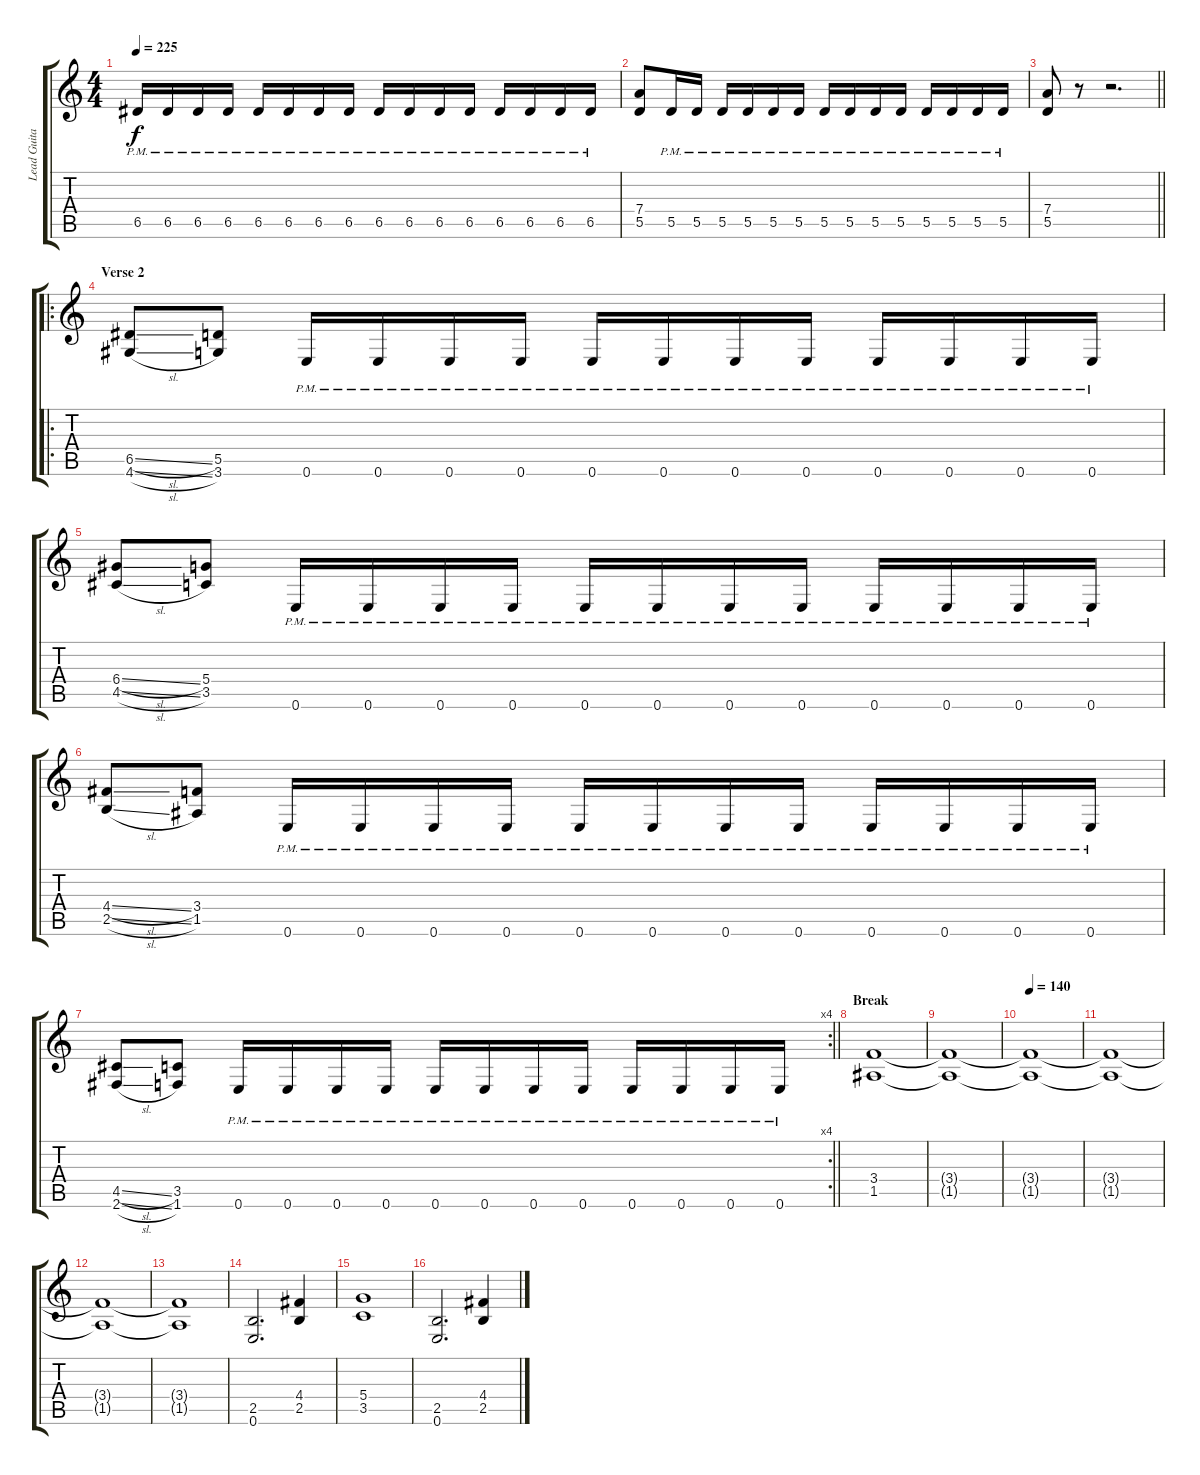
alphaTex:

\track ("Lead Guitar" "Lead Guita") {instrument distortionguitar}
\staff {score tabs}
\tuning (E4 B3 G3 D3 A2 E2) {hide}
\ts (4 4)
\tempo 225
\clef g2
\ks c
6.5{pm}.16{dy f} 6.5{pm}.16 6.5{pm}.16 6.5{pm}.16 6.5{pm}.16 6.5{pm}.16 6.5{pm}.16 6.5{pm}.16 6.5{pm}.16 6.5{pm}.16 6.5{pm}.16 6.5{pm}.16 6.5{pm}.16 6.5{pm}.16 6.5{pm}.16 6.5{pm}.16 |
(7.4 5.5).8 5.5{pm}.16 5.5{pm}.16 5.5{pm}.16 5.5{pm}.16 5.5{pm}.16 5.5{pm}.16 5.5{pm}.16 5.5{pm}.16 5.5{pm}.16 5.5{pm}.16 5.5{pm}.16 5.5{pm}.16 5.5{pm}.16 5.5{pm}.16 |
\barLineRight lightlight
(7.4 5.5).8 r.8 r.2{d} |
\ro
\section ("" "Verse 2")
(6.5{sl} 4.6{sl}).8 (5.5 3.6).8 0.6{pm}.16 0.6{pm}.16 0.6{pm}.16 0.6{pm}.16 0.6{pm}.16 0.6{pm}.16 0.6{pm}.16 0.6{pm}.16 0.6{pm}.16 0.6{pm}.16 0.6{pm}.16 0.6{pm}.16 |
(6.4{sl} 4.5{sl}).8 (5.4 3.5).8 0.6{pm}.16 0.6{pm}.16 0.6{pm}.16 0.6{pm}.16 0.6{pm}.16 0.6{pm}.16 0.6{pm}.16 0.6{pm}.16 0.6{pm}.16 0.6{pm}.16 0.6{pm}.16 0.6{pm}.16 |
(4.4{sl} 2.5{sl}).8 (3.4 1.5).8 0.6{pm}.16 0.6{pm}.16 0.6{pm}.16 0.6{pm}.16 0.6{pm}.16 0.6{pm}.16 0.6{pm}.16 0.6{pm}.16 0.6{pm}.16 0.6{pm}.16 0.6{pm}.16 0.6{pm}.16 |
\rc 4
\barLineRight lightlight
(4.5{sl} 2.6{sl}).8 (3.5 1.6).8 0.6{pm}.16 0.6{pm}.16 0.6{pm}.16 0.6{pm}.16 0.6{pm}.16 0.6{pm}.16 0.6{pm}.16 0.6{pm}.16 0.6{pm}.16 0.6{pm}.16 0.6{pm}.16 0.6{pm}.16 |
\section ("" "Break")
(3.4 1.5).1 |
(3.4{t} 1.5{t}).1 |
\tempo 140
(3.4{t} 1.5{t}).1 |
(3.4{t} 1.5{t}).1 |
(3.4{t} 1.5{t}).1 |
(3.4{t} 1.5{t}).1 |
(2.5 0.6).2{d} (4.4 2.5).4 |
(5.4 3.5).1 |
(2.5 0.6).2{d} (4.4 2.5).4
